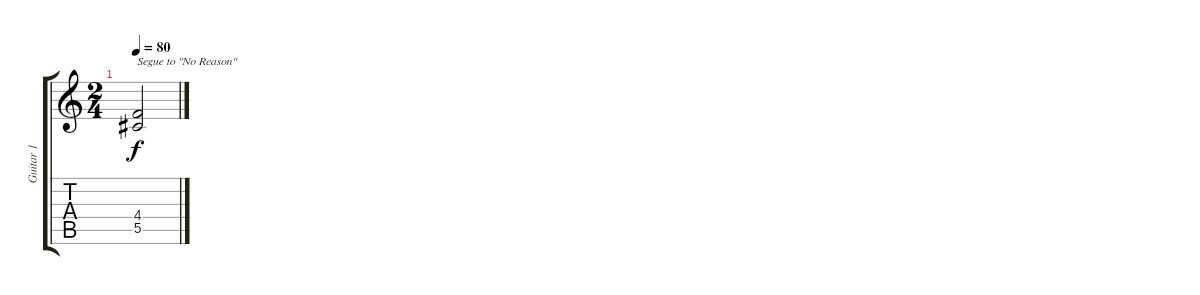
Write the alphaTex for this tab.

\track ("Guitar 1" "Guitar 1") {instrument distortionguitar}
\staff {score tabs}
\tuning (Eb4 Bb3 Gb3 Db3 Ab2 Eb2) {hide}
\ts (2 4)
\tempo 80
\clef g2
\ks c
(4.4{t} 5.5{t}).2{txt "Segue to \"No Reason\"" dy f}
